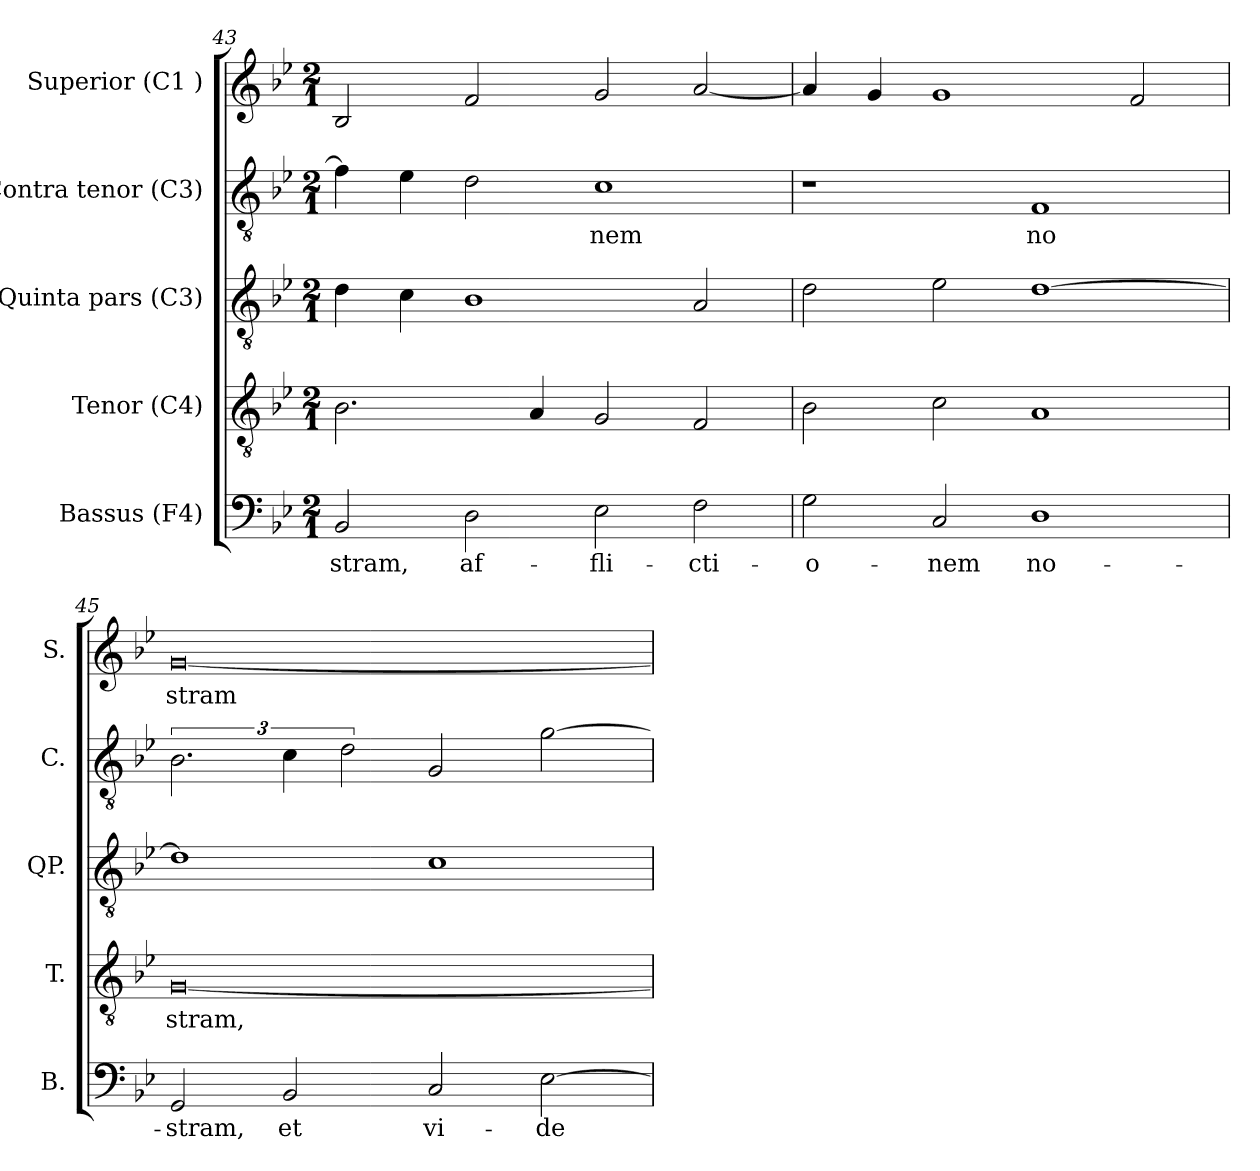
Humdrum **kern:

**kern	**text	**kern	**text	**kern	**text	**kern	**text	**kern	**text
*part5	*part5	*part4	*part4	*part3	*part3	*part2	*part2	*part1	*part1
*staff5	*staff5	*staff4	*staff4	*staff3	*staff3	*staff2	*staff2	*staff1	*staff1
*I"Bassus (F4)	*	*I"Tenor (C4)	*	*I"Quinta pars (C3)	*	*I"Contra tenor (C3)	*	*I"Superior (C1 )	*
*I'B.	*	*I'T.	*	*I'QP.	*	*I'C.	*	*I'S.	*
*clefF4	*	*clefGv2	*	*clefGv2	*	*clefGv2	*	*clefG2	*
*k[b-e-]	*	*k[b-e-]	*	*k[b-e-]	*	*k[b-e-]	*	*k[b-e-]	*
*B-:	*	*B-:	*	*B-:	*	*B-:	*	*B-:	*
*M2/1	*	*M2/1	*	*M2/1	*	*M2/1	*	*M2/1	*
=43	=43	=43	=43	=43	=43	=43	=43	=43	=43
!	!LO:LY:b:rj	!	!LO:LY:b:rj	!	!LO:LY:b:rj	!	!LO:LY:b:rj	!	!LO:LY:b:rj
2BB-/	-stram,	2.B-\	--	4d\	--	4f\]	--	2B-/	--
!	!	!	!	!	!LO:LY:b:rj	!	!LO:LY:b:rj	!	!
.	.	.	.	4c\	--	4e-\	--	.	.
!	!LO:LY:b:rj	!	!	!	!LO:LY:b:rj	!	!LO:LY:b:rj	!	!LO:LY:b:rj
2D\	af-	.	.	1B-	--	2d\	--	2f/	--
!	!	!	!LO:LY:b:rj	!	!	!	!	!	!
.	.	4A/	--	.	.	.	.	.	.
!	!LO:LY:b:rj	!	!LO:LY:b:rj	!	!	!	!LO:LY:b:rj	!	!LO:LY:b:rj
2E-\	-fli-	2G/	--	.	.	1c	-nem	2g/	--
!	!LO:LY:b:rj	!	!LO:LY:b:rj	!	!LO:LY:b:rj	!	!	!	!LO:LY:b:rj
2F\	-cti-	2F/	--	2A/	--	.	.	[<2a/	--
=44	=44	=44	=44	=44	=44	=44	=44	=44	=44
!	!LO:LY:b:rj	!	!LO:LY:b:rj	!	!LO:LY:b:rj	!	!	!	!LO:LY:b:rj
2G\	-o-	2B-\	--	2d\	--	1r	.	4a/]	--
!	!	!	!	!	!	!	!	!	!LO:LY:b:rj
.	.	.	.	.	.	.	.	4g/	--
!	!LO:LY:b:rj	!	!LO:LY:b:rj	!	!LO:LY:b:rj	!	!	!	!LO:LY:b:rj
2C/	-nem	2c\	--	2e-\	--	.	.	1g	--
!	!LO:LY:b:rj	!	!LO:LY:b:rj	!	!LO:LY:b:rj	!	!LO:LY:b:rj	!	!
1D	no-	1A	--	[<1d	--	1F	no-	.	.
!	!	!	!	!	!	!	!	!	!LO:LY:b:rj
.	.	.	.	.	.	.	.	2f/	--
!!LO:LB:g=z
=45	=45	=45	=45	=45	=45	=45	=45	=45	=45
!	!LO:LY:b:rj	!	!LO:LY:b:rj	!	!LO:LY:b:rj	!	!LO:LY:b:rj	!	!LO:LY:b:rj
2GG/	-stram,	[<0G	-stram,	1d]	--	3.B-\	--	[<0g	-stram
!	!LO:LY:b:rj	!	!	!	!	!	!LO:LY:b:rj	!	!
2BB-/	et	.	.	.	.	6c\	--	.	.
!	!	!	!	!	!	!	!LO:LY:b:rj	!	!
.	.	.	.	.	.	3d\	--	.	.
!	!LO:LY:b:rj	!	!	!	!LO:LY:b:rj	!	!LO:LY:b:rj	!	!
2C/	vi-	.	.	1c	--	2G/	--	.	.
!	!LO:LY:b:rj	!	!	!	!	!	!LO:LY:b:rj	!	!
[>2E-\	-de	.	.	.	.	[>2g\	--	.	.
=	=	=	=	=	=	=	=	=	=
*-	*-	*-	*-	*-	*-	*-	*-	*-	*-
